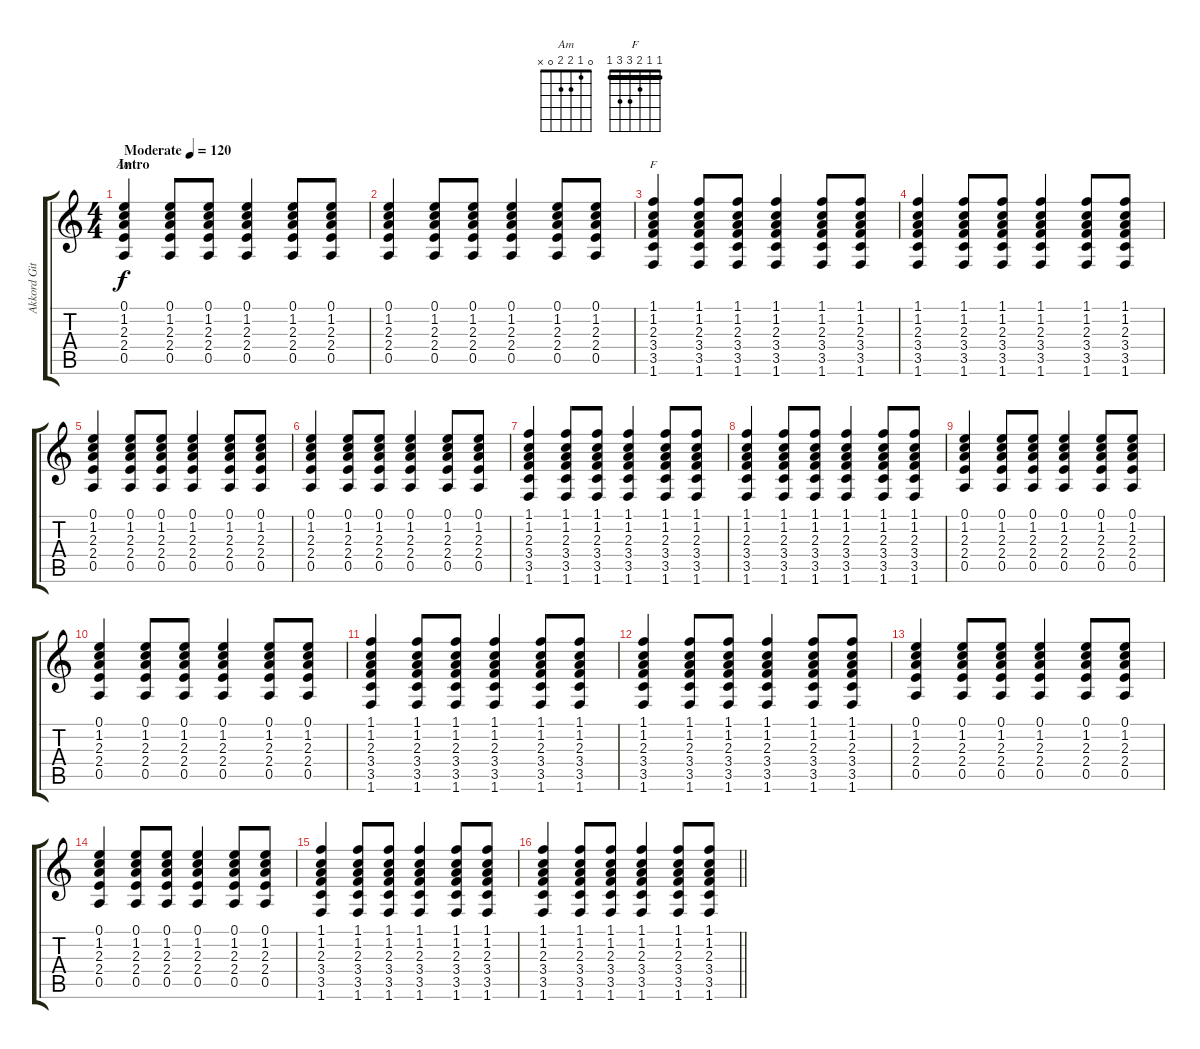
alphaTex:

\track ("Akkord Gitarre" "Akkord Git") {instrument acousticguitarnylon}
\staff {score tabs}
\tuning (E4 B3 G3 D3 A2 E2) {hide}
\chord ("Am" 0 1 2 2 0 x)
\chord ("F" 1 1 2 3 3 1) {barre 1}
\ts (4 4)
\section ("" "Intro")
\tempo (120 "Moderate")
\clef g2
\ks c
(0.1 1.2 2.3 2.4 0.5).4{ch "Am" dy f instrument acousticguitarnylon} (0.1 1.2 2.3 2.4 0.5).8 (0.1 1.2 2.3 2.4 0.5).8 (0.1 1.2 2.3 2.4 0.5).4 (0.1 1.2 2.3 2.4 0.5).8 (0.1 1.2 2.3 2.4 0.5).8 |
(0.1 1.2 2.3 2.4 0.5).4 (0.1 1.2 2.3 2.4 0.5).8 (0.1 1.2 2.3 2.4 0.5).8 (0.1 1.2 2.3 2.4 0.5).4 (0.1 1.2 2.3 2.4 0.5).8 (0.1 1.2 2.3 2.4 0.5).8 |
(1.1 1.2 2.3 3.4 3.5 1.6).4{ch "F"} (1.1 1.2 2.3 3.4 3.5 1.6).8 (1.1 1.2 2.3 3.4 3.5 1.6).8 (1.1 1.2 2.3 3.4 3.5 1.6).4 (1.1 1.2 2.3 3.4 3.5 1.6).8 (1.1 1.2 2.3 3.4 3.5 1.6).8 |
(1.1 1.2 2.3 3.4 3.5 1.6).4 (1.1 1.2 2.3 3.4 3.5 1.6).8 (1.1 1.2 2.3 3.4 3.5 1.6).8 (1.1 1.2 2.3 3.4 3.5 1.6).4 (1.1 1.2 2.3 3.4 3.5 1.6).8 (1.1 1.2 2.3 3.4 3.5 1.6).8 |
(0.1 1.2 2.3 2.4 0.5).4 (0.1 1.2 2.3 2.4 0.5).8 (0.1 1.2 2.3 2.4 0.5).8 (0.1 1.2 2.3 2.4 0.5).4 (0.1 1.2 2.3 2.4 0.5).8 (0.1 1.2 2.3 2.4 0.5).8 |
(0.1 1.2 2.3 2.4 0.5).4 (0.1 1.2 2.3 2.4 0.5).8 (0.1 1.2 2.3 2.4 0.5).8 (0.1 1.2 2.3 2.4 0.5).4 (0.1 1.2 2.3 2.4 0.5).8 (0.1 1.2 2.3 2.4 0.5).8 |
(1.1 1.2 2.3 3.4 3.5 1.6).4 (1.1 1.2 2.3 3.4 3.5 1.6).8 (1.1 1.2 2.3 3.4 3.5 1.6).8 (1.1 1.2 2.3 3.4 3.5 1.6).4 (1.1 1.2 2.3 3.4 3.5 1.6).8 (1.1 1.2 2.3 3.4 3.5 1.6).8 |
(1.1 1.2 2.3 3.4 3.5 1.6).4 (1.1 1.2 2.3 3.4 3.5 1.6).8 (1.1 1.2 2.3 3.4 3.5 1.6).8 (1.1 1.2 2.3 3.4 3.5 1.6).4 (1.1 1.2 2.3 3.4 3.5 1.6).8 (1.1 1.2 2.3 3.4 3.5 1.6).8 |
(0.1 1.2 2.3 2.4 0.5).4 (0.1 1.2 2.3 2.4 0.5).8 (0.1 1.2 2.3 2.4 0.5).8 (0.1 1.2 2.3 2.4 0.5).4 (0.1 1.2 2.3 2.4 0.5).8 (0.1 1.2 2.3 2.4 0.5).8 |
(0.1 1.2 2.3 2.4 0.5).4 (0.1 1.2 2.3 2.4 0.5).8 (0.1 1.2 2.3 2.4 0.5).8 (0.1 1.2 2.3 2.4 0.5).4 (0.1 1.2 2.3 2.4 0.5).8 (0.1 1.2 2.3 2.4 0.5).8 |
(1.1 1.2 2.3 3.4 3.5 1.6).4 (1.1 1.2 2.3 3.4 3.5 1.6).8 (1.1 1.2 2.3 3.4 3.5 1.6).8 (1.1 1.2 2.3 3.4 3.5 1.6).4 (1.1 1.2 2.3 3.4 3.5 1.6).8 (1.1 1.2 2.3 3.4 3.5 1.6).8 |
(1.1 1.2 2.3 3.4 3.5 1.6).4 (1.1 1.2 2.3 3.4 3.5 1.6).8 (1.1 1.2 2.3 3.4 3.5 1.6).8 (1.1 1.2 2.3 3.4 3.5 1.6).4 (1.1 1.2 2.3 3.4 3.5 1.6).8 (1.1 1.2 2.3 3.4 3.5 1.6).8 |
(0.1 1.2 2.3 2.4 0.5).4 (0.1 1.2 2.3 2.4 0.5).8 (0.1 1.2 2.3 2.4 0.5).8 (0.1 1.2 2.3 2.4 0.5).4 (0.1 1.2 2.3 2.4 0.5).8 (0.1 1.2 2.3 2.4 0.5).8 |
(0.1 1.2 2.3 2.4 0.5).4 (0.1 1.2 2.3 2.4 0.5).8 (0.1 1.2 2.3 2.4 0.5).8 (0.1 1.2 2.3 2.4 0.5).4 (0.1 1.2 2.3 2.4 0.5).8 (0.1 1.2 2.3 2.4 0.5).8 |
(1.1 1.2 2.3 3.4 3.5 1.6).4 (1.1 1.2 2.3 3.4 3.5 1.6).8 (1.1 1.2 2.3 3.4 3.5 1.6).8 (1.1 1.2 2.3 3.4 3.5 1.6).4 (1.1 1.2 2.3 3.4 3.5 1.6).8 (1.1 1.2 2.3 3.4 3.5 1.6).8 |
\barLineRight lightlight
(1.1 1.2 2.3 3.4 3.5 1.6).4 (1.1 1.2 2.3 3.4 3.5 1.6).8 (1.1 1.2 2.3 3.4 3.5 1.6).8 (1.1 1.2 2.3 3.4 3.5 1.6).4 (1.1 1.2 2.3 3.4 3.5 1.6).8 (1.1 1.2 2.3 3.4 3.5 1.6).8
